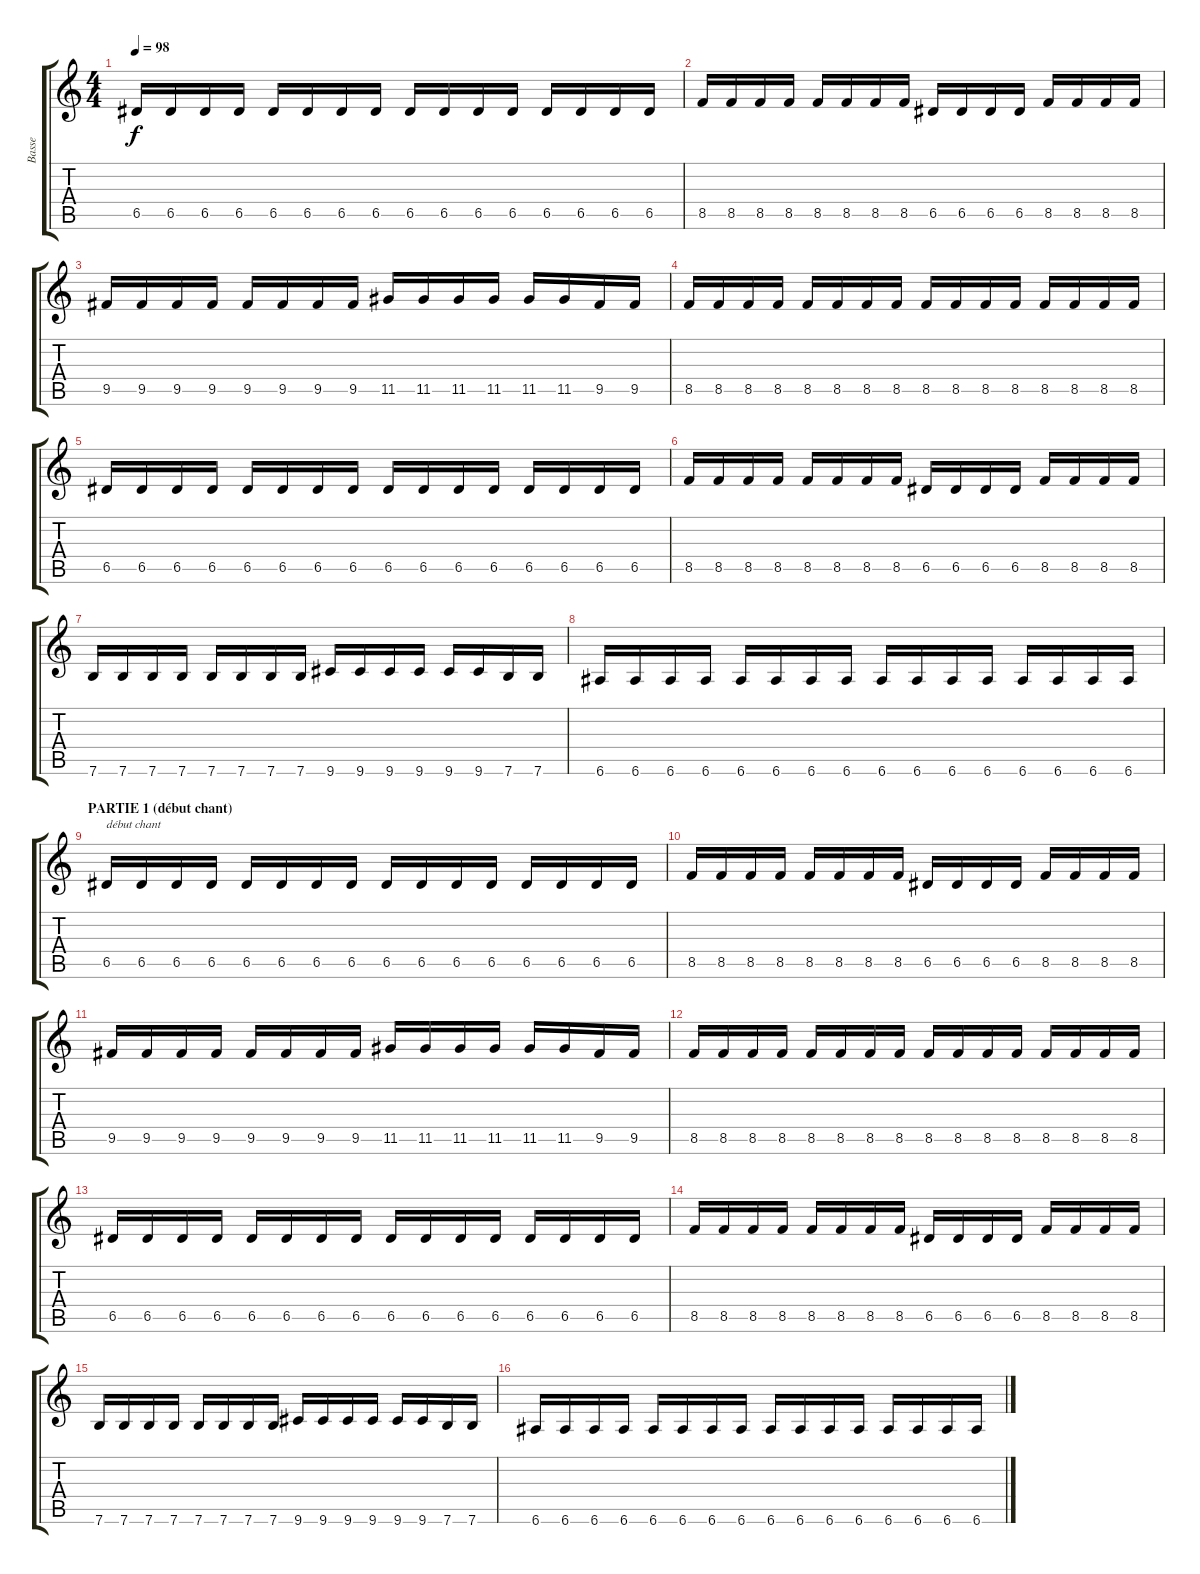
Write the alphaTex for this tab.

\track ("Basse" "Basse") {instrument electricbasspick}
\staff {score tabs}
\tuning (E4 B3 G3 D3 A2 E2) {hide}
\ts (4 4)
\tempo 98
\clef g2
\ks c
6.5.16{dy f} 6.5.16 6.5.16 6.5.16 6.5.16 6.5.16 6.5.16 6.5.16 6.5.16 6.5.16 6.5.16 6.5.16 6.5.16 6.5.16 6.5.16 6.5.16 |
8.5.16 8.5.16 8.5.16 8.5.16 8.5.16 8.5.16 8.5.16 8.5.16 6.5.16 6.5.16 6.5.16 6.5.16 8.5.16 8.5.16 8.5.16 8.5.16 |
9.5.16 9.5.16 9.5.16 9.5.16 9.5.16 9.5.16 9.5.16 9.5.16 11.5.16 11.5.16 11.5.16 11.5.16 11.5.16 11.5.16 9.5.16 9.5.16 |
8.5.16 8.5.16 8.5.16 8.5.16 8.5.16 8.5.16 8.5.16 8.5.16 8.5.16 8.5.16 8.5.16 8.5.16 8.5.16 8.5.16 8.5.16 8.5.16 |
6.5.16 6.5.16 6.5.16 6.5.16 6.5.16 6.5.16 6.5.16 6.5.16 6.5.16 6.5.16 6.5.16 6.5.16 6.5.16 6.5.16 6.5.16 6.5.16 |
8.5.16 8.5.16 8.5.16 8.5.16 8.5.16 8.5.16 8.5.16 8.5.16 6.5.16 6.5.16 6.5.16 6.5.16 8.5.16 8.5.16 8.5.16 8.5.16 |
7.6.16 7.6.16 7.6.16 7.6.16 7.6.16 7.6.16 7.6.16 7.6.16 9.6.16 9.6.16 9.6.16 9.6.16 9.6.16 9.6.16 7.6.16 7.6.16 |
6.6.16 6.6.16 6.6.16 6.6.16 6.6.16 6.6.16 6.6.16 6.6.16 6.6.16 6.6.16 6.6.16 6.6.16 6.6.16 6.6.16 6.6.16 6.6.16 |
\section ("" "PARTIE 1 (début chant)")
6.5.16{txt "début chant"} 6.5.16 6.5.16 6.5.16 6.5.16 6.5.16 6.5.16 6.5.16 6.5.16 6.5.16 6.5.16 6.5.16 6.5.16 6.5.16 6.5.16 6.5.16 |
8.5.16 8.5.16 8.5.16 8.5.16 8.5.16 8.5.16 8.5.16 8.5.16 6.5.16 6.5.16 6.5.16 6.5.16 8.5.16 8.5.16 8.5.16 8.5.16 |
9.5.16 9.5.16 9.5.16 9.5.16 9.5.16 9.5.16 9.5.16 9.5.16 11.5.16 11.5.16 11.5.16 11.5.16 11.5.16 11.5.16 9.5.16 9.5.16 |
8.5.16 8.5.16 8.5.16 8.5.16 8.5.16 8.5.16 8.5.16 8.5.16 8.5.16 8.5.16 8.5.16 8.5.16 8.5.16 8.5.16 8.5.16 8.5.16 |
6.5.16 6.5.16 6.5.16 6.5.16 6.5.16 6.5.16 6.5.16 6.5.16 6.5.16 6.5.16 6.5.16 6.5.16 6.5.16 6.5.16 6.5.16 6.5.16 |
8.5.16 8.5.16 8.5.16 8.5.16 8.5.16 8.5.16 8.5.16 8.5.16 6.5.16 6.5.16 6.5.16 6.5.16 8.5.16 8.5.16 8.5.16 8.5.16 |
7.6.16 7.6.16 7.6.16 7.6.16 7.6.16 7.6.16 7.6.16 7.6.16 9.6.16 9.6.16 9.6.16 9.6.16 9.6.16 9.6.16 7.6.16 7.6.16 |
6.6.16 6.6.16 6.6.16 6.6.16 6.6.16 6.6.16 6.6.16 6.6.16 6.6.16 6.6.16 6.6.16 6.6.16 6.6.16 6.6.16 6.6.16 6.6.16
